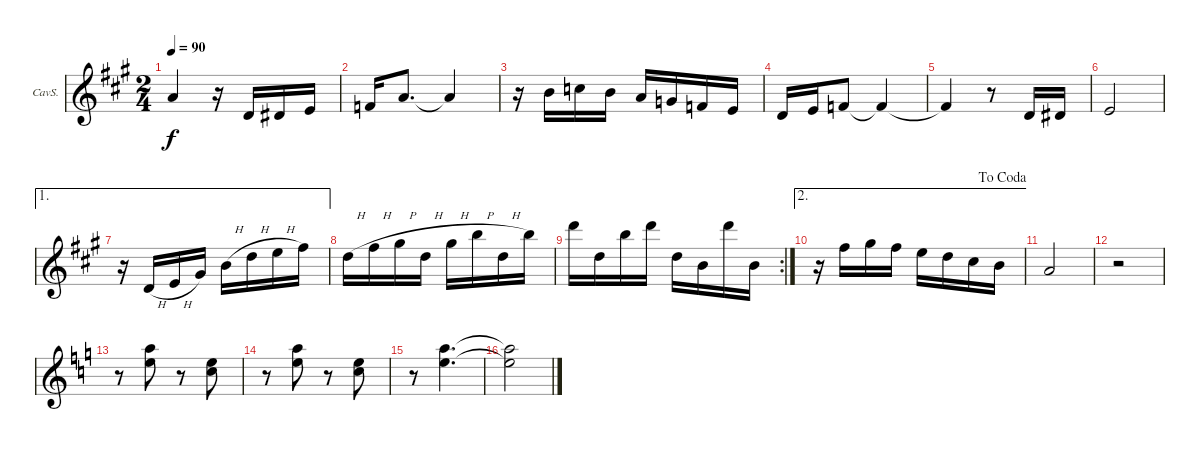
\defaultSystemsLayout 4
\bracketExtendMode groupsimilarinstruments
\firstSystemTrackNameOrientation horizontal
\otherSystemsTrackNameOrientation horizontal
\track ("Cav. Solo" "CavS.") {instrument shamisen}
\staff {score}
\tuning (D5 B4 G4 D4)
\ts (2 4)
\tempo 90
\clef g2
\scale
1.17402
\ks a
7.4{t}.4{dy f} r.16 0.4.16 1.4.16 2.4.16 |
\scale
0.941992 3.4.16 2.3.8{d} 2.3{t}.4 |
\scale
0.941992 r.16 0.2.16 1.2.16 0.2.16 2.3.16 0.3.16 3.4.16 2.4.16 |
\scale
0.941992 0.4.16 2.4.16 3.4.8 3.4{t}.4 |
\scale
1.17402 3.4{t}.4 r.8 0.4.16 1.4.16 |
\scale
0.941992 2.4.2 |
\ae 1
\scale
0.941992 r.16 0.4{h}.16 2.4{h}.16 6.4.16 0.2{h}.16 3.2{h}.16 5.2{h}.16 7.2.16 |
\scale
0.941992 0.1{h}.16 4.1{h}.16 6.1{h}.16 0.1{h}.16 6.1{h}.16 9.1{h}.16 0.1{h}.16 9.1.16 |
\rc 2
\scale
1.17402 12.1.16 12.4.16 12.2.16 12.1.16 12.4.16 0.2.16 12.1.16 0.2.16 |
\ae 2
\jump dacoda
\scale
0.941992 r.16 4.1.16 6.1.16 7.2.16 5.2.16 0.1.16 2.2.16 0.2.16 |
\scale
0.941992 2.3.2 |
\scale
0.941992 r.2 |
\scale
1.16267
\ks aminor
r.8 (7.1 5.2).8 r.8 (2.1 1.2).8 |
\scale
0.945776 r.8 (7.1 5.2).8 r.8 (2.1 1.2).8 |
\scale
0.945776 r.8 (7.1 5.2).4{d} |
\scale
0.945776 (7.1{t} 5.2{t}).2
